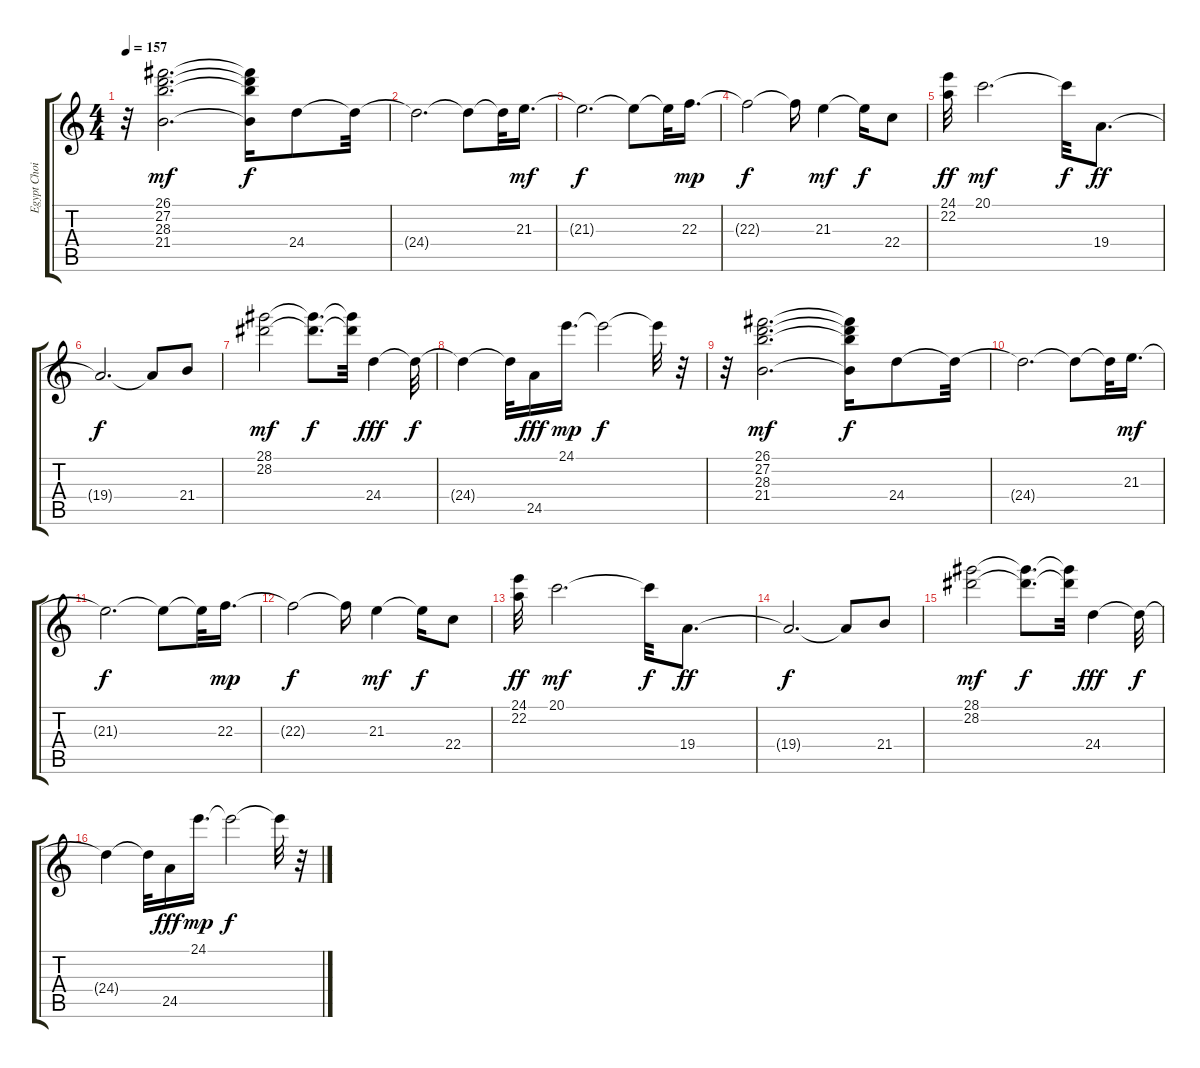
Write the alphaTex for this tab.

\track ("Egypt Choir" "Egypt Choi") {instrument pad4choir}
\staff {score tabs}
\tuning (E4 B3 G3 D3 A2 E2) {hide}
\ts (4 4)
\tempo 157
\clef g2
\ks c
r.32{dy f} (26.1 27.2 28.3 21.4).2{d dy mf} (26.1{t} 27.2{t} 28.3{t} 21.4{t}).16{dy f} 24.4.8 24.4{t}.32 |
24.4{t}.2{d} 24.4{t}.8 24.4{t}.32 21.3.16{d dy mf} |
21.3{t}.2{d dy f} 21.3{t}.8 21.3{t}.32 22.3.16{d dy mp} |
22.3{t}.2{dy f} 22.3{t}.16 21.3.4{dy mf} 21.3{t}.16{dy f} 22.4.8 |
(24.1 22.2).32{dy ff} 20.1.2{d dy mf} 20.1{t}.32{dy f} 19.4.8{d dy ff} |
19.4{t}.2{d dy f} 19.4{t}.8 21.4.8 |
(28.1 28.2).2{dy mf} (28.1{t} 28.2{t}).8{d dy f} (28.1{t} 28.2{t}).32 24.4.4{dy fff} 24.4{t}.32{dy f} |
24.4{t}.4 24.4{t}.32 24.5.16{dy fff} 24.1.16{d dy mp} 24.1{t}.2{dy f} 24.1{t}.32 r.32 |
r.32 (26.1 27.2 28.3 21.4).2{d dy mf} (26.1{t} 27.2{t} 28.3{t} 21.4{t}).16{dy f} 24.4.8 24.4{t}.32 |
24.4{t}.2{d} 24.4{t}.8 24.4{t}.32 21.3.16{d dy mf} |
21.3{t}.2{d dy f} 21.3{t}.8 21.3{t}.32 22.3.16{d dy mp} |
22.3{t}.2{dy f} 22.3{t}.16 21.3.4{dy mf} 21.3{t}.16{dy f} 22.4.8 |
(24.1 22.2).32{dy ff} 20.1.2{d dy mf} 20.1{t}.32{dy f} 19.4.8{d dy ff} |
19.4{t}.2{d dy f} 19.4{t}.8 21.4.8 |
(28.1 28.2).2{dy mf} (28.1{t} 28.2{t}).8{d dy f} (28.1{t} 28.2{t}).32 24.4.4{dy fff} 24.4{t}.32{dy f} |
24.4{t}.4 24.4{t}.32 24.5.16{dy fff} 24.1.16{d dy mp} 24.1{t}.2{dy f} 24.1{t}.32 r.32
